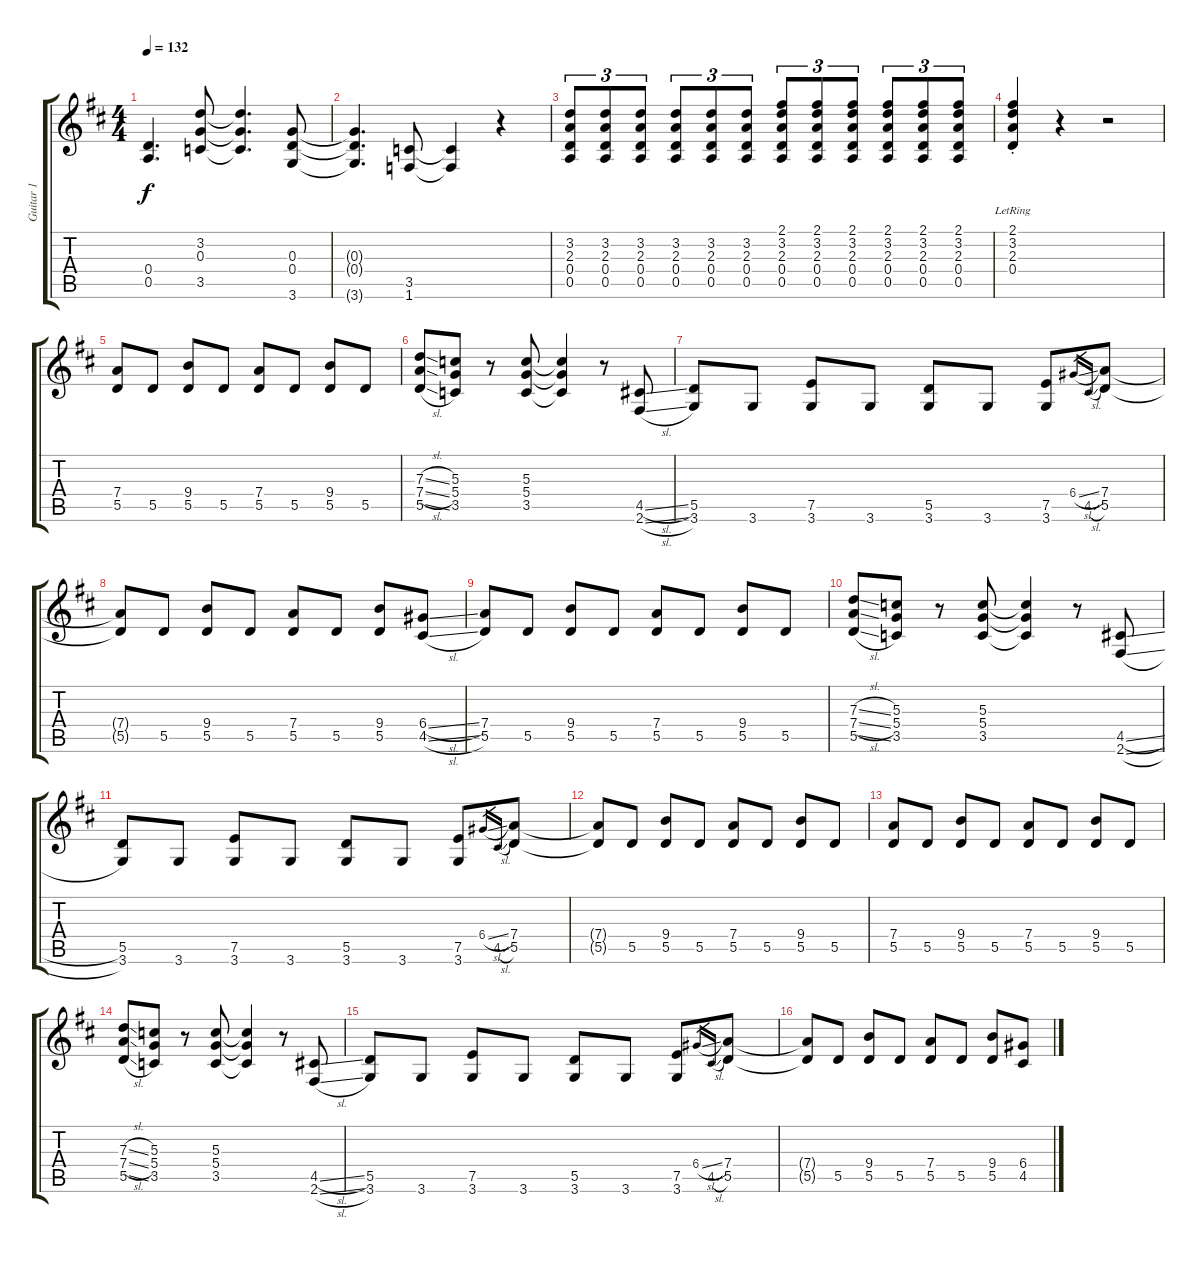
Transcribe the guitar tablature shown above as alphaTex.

\track ("Guitar 1" "Guitar 1") {instrument distortionguitar}
\staff {score tabs}
\tuning (E4 B3 G3 D3 A2 E2) {hide}
\ts (4 4)
\tempo 132
\clef g2
\ks d
(0.4{t} 0.5{t}).4{d dy f} (3.2 0.3 3.5).8 (3.2{t} 0.3{t} 3.5{t}).4{d} (0.3 0.4 3.6).8 |
(0.3{t} 0.4{t} 3.6{t}).4{d} (3.5 1.6).8 (3.5{t} 1.6{t}).4 r.4 |
(3.2 2.3 0.4 0.5).8{tu (3 2)} (3.2 2.3 0.4 0.5).8{tu (3 2)} (3.2 2.3 0.4 0.5).8{tu (3 2)} (3.2 2.3 0.4 0.5).8{tu (3 2)} (3.2 2.3 0.4 0.5).8{tu (3 2)} (3.2 2.3 0.4 0.5).8{tu (3 2)} (2.1 3.2 2.3 0.4 0.5).8{tu (3 2)} (2.1 3.2 2.3 0.4 0.5).8{tu (3 2)} (2.1 3.2 2.3 0.4 0.5).8{tu (3 2)} (2.1 3.2 2.3 0.4 0.5).8{tu (3 2)} (2.1 3.2 2.3 0.4 0.5).8{tu (3 2)} (2.1 3.2 2.3 0.4 0.5).8{tu (3 2)} |
(2.1 3.2 2.3 0.4{st lr}).4 r.4 r.2 |
(7.4 5.5).8 5.5.8 (9.4 5.5).8 5.5.8 (7.4 5.5).8 5.5.8 (9.4 5.5).8 5.5.8 |
(7.3{sl} 7.4{sl} 5.5{sl}).8 (5.3 5.4 3.5).8 r.8 (5.3 5.4 3.5).8 (5.3{t} 5.4{t} 3.5{t}).4 r.8 (4.5{sl} 2.6{sl}).8 |
(5.5 3.6).8 3.6.8 (7.5 3.6).8 3.6.8 (5.5 3.6).8 3.6.8 (7.5 3.6).8 6.4{sl}.16{gr} 4.5{sl}.16{gr} (7.4 5.5).8 |
(7.4{t} 5.5{t}).8 5.5.8 (9.4 5.5).8 5.5.8 (7.4 5.5).8 5.5.8 (9.4 5.5).8 (6.4{sl} 4.5{sl}).8 |
(7.4 5.5).8 5.5.8 (9.4 5.5).8 5.5.8 (7.4 5.5).8 5.5.8 (9.4 5.5).8 5.5.8 |
(7.3{sl} 7.4{sl} 5.5{sl}).8 (5.3 5.4 3.5).8 r.8 (5.3 5.4 3.5).8 (5.3{t} 5.4{t} 3.5{t}).4 r.8 (4.5{sl} 2.6{sl}).8 |
(5.5 3.6).8 3.6.8 (7.5 3.6).8 3.6.8 (5.5 3.6).8 3.6.8 (7.5 3.6).8 6.4{sl}.16{gr} 4.5{sl}.16{gr} (7.4 5.5).8 |
(7.4{t} 5.5{t}).8 5.5.8 (9.4 5.5).8 5.5.8 (7.4 5.5).8 5.5.8 (9.4 5.5).8 5.5.8 |
(7.4 5.5).8 5.5.8 (9.4 5.5).8 5.5.8 (7.4 5.5).8 5.5.8 (9.4 5.5).8 5.5.8 |
(7.3{sl} 7.4{sl} 5.5{sl}).8 (5.3 5.4 3.5).8 r.8 (5.3 5.4 3.5).8 (5.3{t} 5.4{t} 3.5{t}).4 r.8 (4.5{sl} 2.6{sl}).8 |
(5.5 3.6).8 3.6.8 (7.5 3.6).8 3.6.8 (5.5 3.6).8 3.6.8 (7.5 3.6).8 6.4{sl}.16{gr} 4.5{sl}.16{gr} (7.4 5.5).8 |
(7.4{t} 5.5{t}).8 5.5.8 (9.4 5.5).8 5.5.8 (7.4 5.5).8 5.5.8 (9.4 5.5).8 (6.4{sl} 4.5{sl}).8
